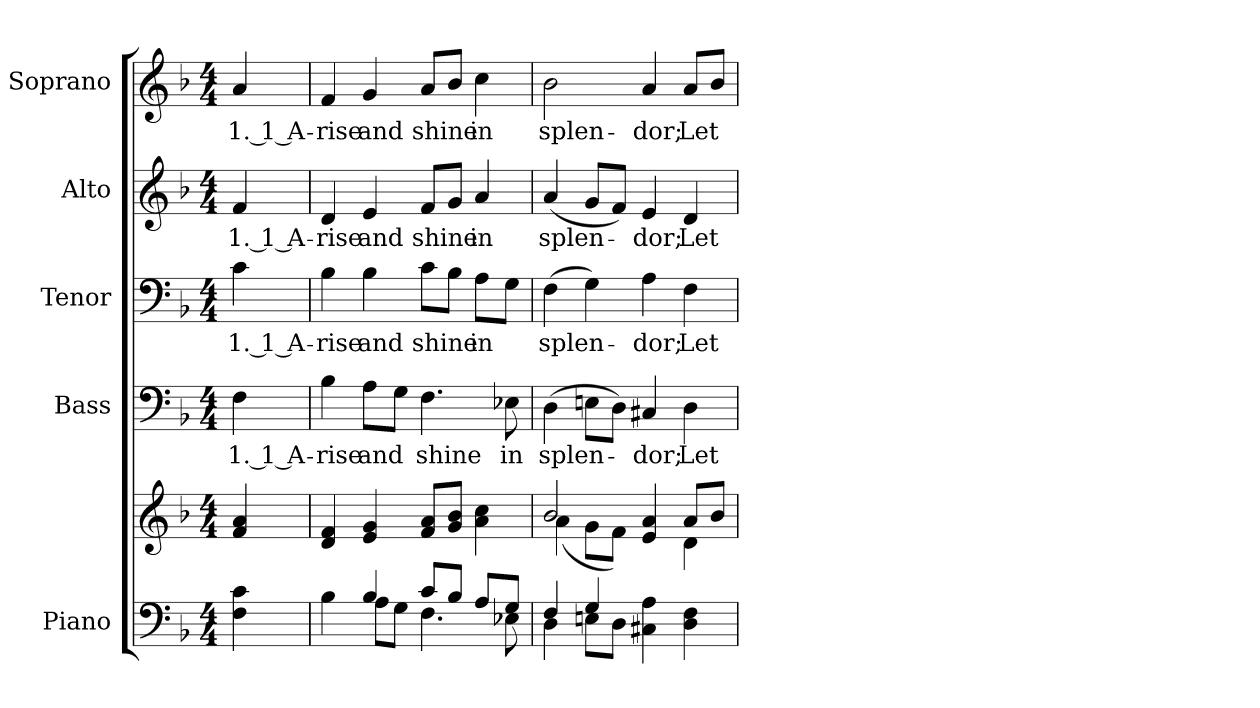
**kern	**kern	**kern	**text	**kern	**text	**kern	**text	**kern	**text
*part5	*part5	*part4	*part4	*part3	*part3	*part2	*part2	*part1	*part1
*staff6	*staff5	*staff4	*staff4	*staff3	*staff3	*staff2	*staff2	*staff1	*staff1
*I"Piano	*	*I"Bass	*	*I"Tenor	*	*I"Alto	*	*I"Soprano	*
*I'Pno.	*	*I'B.	*	*I'T.	*	*I'A.	*	*I'S.	*
!!LO:PB:g=z
*clefF4	*clefG2	*clefF4	*	*clefF4	*	*clefG2	*	*clefG2	*
*k[b-]	*k[b-]	*k[b-]	*	*k[b-]	*	*k[b-]	*	*k[b-]	*
*F:	*F:	*F:	*	*F:	*	*F:	*	*F:	*
*M4/4	*M4/4	*M4/4	*	*M4/4	*	*M4/4	*	*M4/4	*
*MM110	*MM110	*MM110	*	*MM110	*	*MM110	*	*MM110	*
=	=	=	=	=	=	=	=	=	=
!	!	!	!LO:LY:b:color=#000000	!	!	!	!	!	!
!	!	!	!	!	!LO:LY:b:color=#000000	!	!	!	!
!	!	!	!	!	!	!	!LO:LY:b:color=#000000	!	!
!	!	!	!	!	!	!	!	!	!LO:LY:b:color=#000000
4Fi\ 4ci	4fi/ 4ai	4Fi\	1. 1 A-	4ci\	1. 1 A-	4fi/	1. 1 A-	4ai/	1. 1 A-
=1	=1	=1	=1	=1	=1	=1	=1	=1	=1
*^	*	*	*	*	*	*	*	*	*
!	!	!	!	!LO:LY:b:color=#000000	!	!	!	!	!	!
!	!	!	!	!	!	!LO:LY:b:color=#000000	!	!	!	!
!	!	!	!	!	!	!	!	!LO:LY:b:color=#000000	!	!
!	!	!	!	!	!	!	!	!	!	!LO:LY:b:color=#000000
4B-i\	4ryy	4di/ 4fi	4B-i\	-rise	4B-i\	-rise	4di/	-rise	4fi/	-rise
!	!	!	!	!LO:LY:b:color=#000000	!	!	!	!	!	!
!	!	!	!	!	!	!LO:LY:b:color=#000000	!	!	!	!
!	!	!	!	!	!	!	!	!LO:LY:b:color=#000000	!	!
!	!	!	!	!	!	!	!	!	!	!LO:LY:b:color=#000000
4B-i/	8Ai\L	4ei/ 4gi	8Ai\L	and	4B-i\	and	4ei/	and	4gi/	and
.	8Gi\J	.	8Gi\J	.	.	.	.	.	.	.
!	!	!	!	!LO:LY:b:color=#000000	!	!	!	!	!	!
!	!	!	!	!	!	!LO:LY:b:color=#000000	!	!	!	!
!	!	!	!	!	!	!	!	!LO:LY:b:color=#000000	!	!
!	!	!	!	!	!	!	!	!	!	!LO:LY:b:color=#000000
8ci/L	4.Fi\	8fi/ 8aiL	4.Fi\	shine	8ci\L	shine	8fi/L	shine	8ai/L	shine
8B-i/J	.	8gi/ 8b-iJ	.	.	8B-i\J	.	8gi/J	.	8b-i/J	.
!	!	!	!	!	!	!LO:LY:b:color=#000000	!	!	!	!
!	!	!	!	!	!	!	!	!LO:LY:b:color=#000000	!	!
!	!	!	!	!	!	!	!	!	!	!LO:LY:b:color=#000000
8Ai/L	.	4ai\ 4cci	.	.	8Ai\L	in	4ai/	in	4cci\	in
!	!	!	!	!LO:LY:b:color=#000000	!	!	!	!	!	!
8Gi/J	8E-Xi\	.	8E-Xi\	in	8Gi\J	.	.	.	.	.
=2	=2	=2	=2	=2	=2	=2	=2	=2	=2	=2
*	*	*^	*	*	*	*	*	*	*	*
!	!	!	!	!	!LO:LY:b:color=#000000	!	!	!	!	!	!
!	!	!	!	!	!	!	!LO:LY:b:color=#000000	!	!	!	!
!	!	!	!	!	!	!	!	!	!LO:LY:b:color=#000000	!	!
!	!	!	!	!	!	!	!	!	!	!	!LO:LY:b:color=#000000
4Fi/	4Di\	2b-i/	(4ai\	(4Di\	splen-	(4Fi\	splen-	(4ai/	splen-	2b-i\	splen-
4Gi/	8Eni\L	.	8gi\L	8Eni\L	.	4Gi\)	.	8gi/L	.	.	.
.	8Di\J	.	8fi\J)	8Di\J)	.	.	.	8fi/J)	.	.	.
!	!	!	!	!	!LO:LY:b:color=#000000	!	!	!	!	!	!
!	!	!	!	!	!	!	!LO:LY:b:color=#000000	!	!	!	!
!	!	!	!	!	!	!	!	!	!LO:LY:b:color=#000000	!	!
!	!	!	!	!	!	!	!	!	!	!	!LO:LY:b:color=#000000
4C#Xi\ 4Ai	2ryy	4ei/ 4ai	4ryy	4C#Xi/	-dor;	4Ai\	-dor;	4ei/	-dor;	4ai/	-dor;
!	!	!	!	!	!LO:LY:b:color=#000000	!	!	!	!	!	!
!	!	!	!	!	!	!	!LO:LY:b:color=#000000	!	!	!	!
!	!	!	!	!	!	!	!	!	!LO:LY:b:color=#000000	!	!
!	!	!	!	!	!	!	!	!	!	!	!LO:LY:b:color=#000000
4Di\ 4Fi	.	8ai/L	4di\	4Di\	Let	4Fi\	Let	4di/	Let	8ai/L	Let
.	.	8b-i/J	.	.	.	.	.	.	.	8b-i/J	.
*v	*v	*	*	*	*	*	*	*	*	*	*
*	*v	*v	*	*	*	*	*	*	*	*
=	=	=	=	=	=	=	=	=	=
*-	*-	*-	*-	*-	*-	*-	*-	*-	*-
